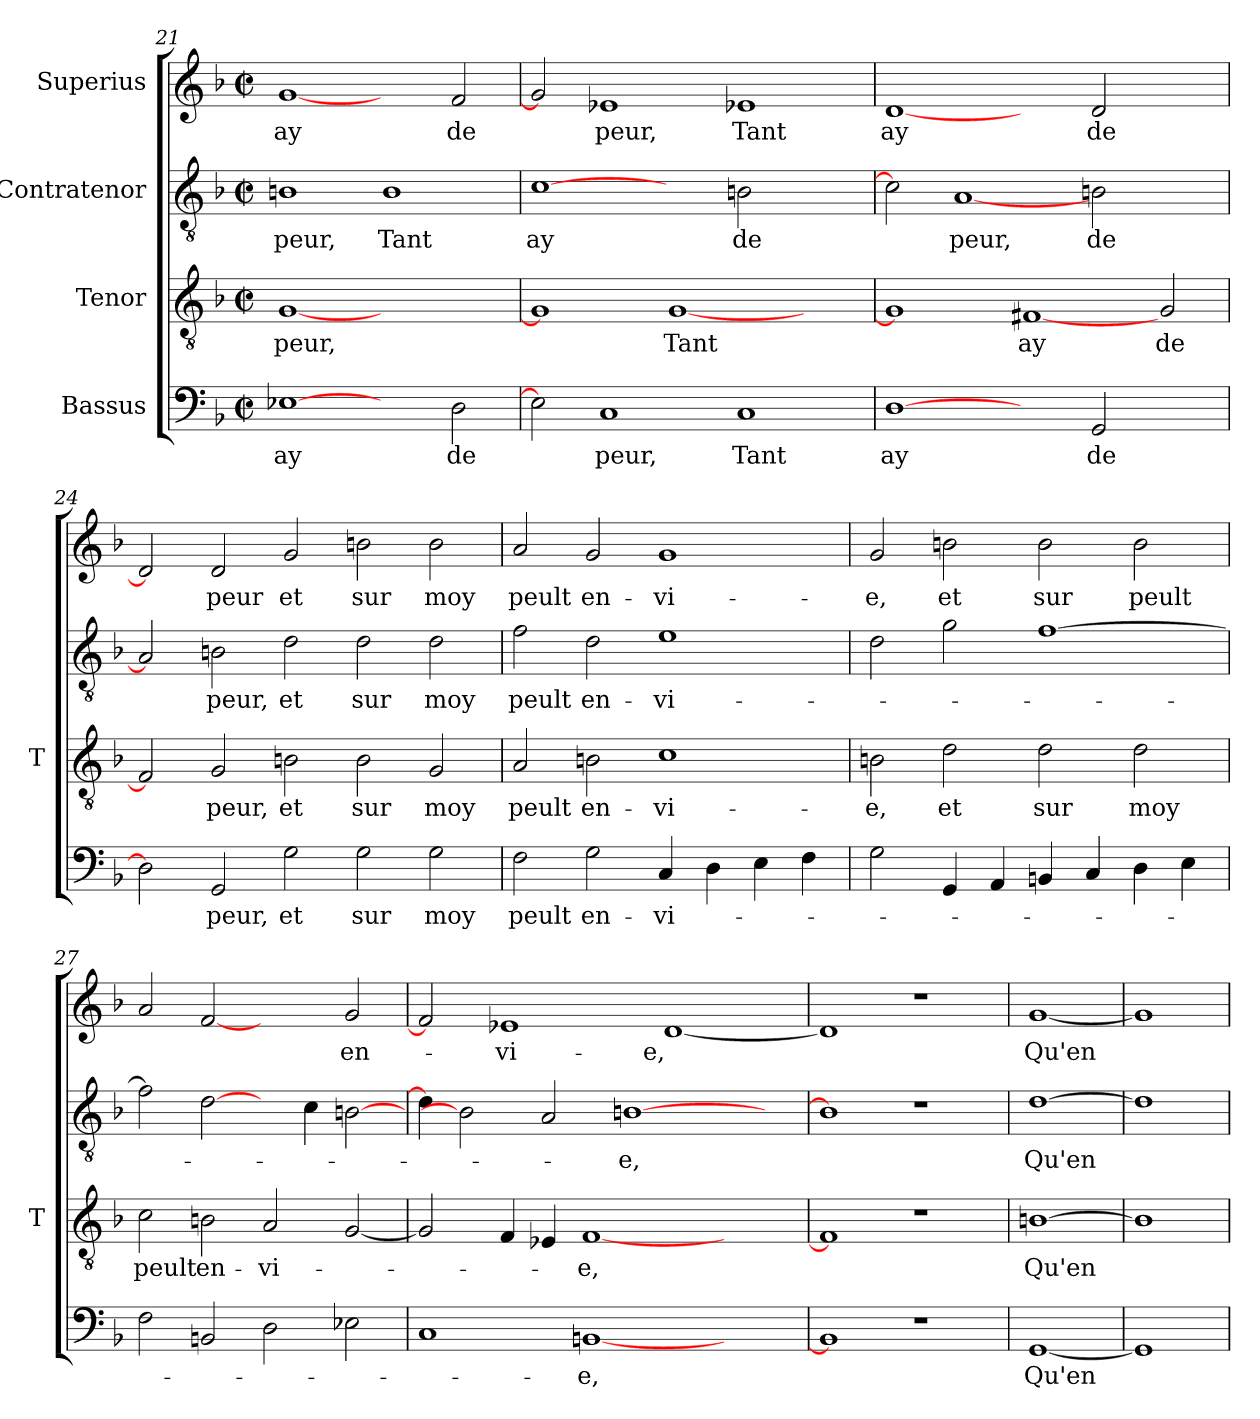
**kern	**text	**kern	**text	**kern	**text	**kern	**text
*part4	*part4	*part3	*part3	*part2	*part2	*part1	*part1
*staff4	*staff4	*staff3	*staff3	*staff2	*staff2	*staff1	*staff1
*I"Bassus	*	*I"Tenor	*	*I"Contratenor	*	*I"Superius	*
*	*	*I'T	*	*	*	*	*
*clefF4	*	*clefGv2	*	*clefGv2	*	*clefG2	*
*k[b-]	*	*k[b-]	*	*k[b-]	*	*k[b-]	*
*F:	*	*F:	*	*F:	*	*F:	*
*M2/2	*	*M2/2	*	*M2/2	*	*M2/2	*
*met(c|)	*	*met(c|)	*	*met(c|)	*	*met(c|)	*
=21	=21	=21	=21	=21	=21	=21	=21
[1E-X	-ay	[1G	-peur,	1Bn	-peur,	[1g	-ay
2ryy	.	1ryy	.	1B	-Tant	2ryy	.
2D	-de	.	.	.	.	2f	-de
=22	=22	=22	=22	=22	=22	=22	=22
2E-]	.	1G]	.	[1c	-ay	2g]	.
1C	-peur,	.	.	.	.	1e-X	-peur,
.	.	[1G	-Tant	2ryy	.	.	.
1C	-Tant	.	.	2Bn	-de	1e-X	-Tant
.	.	2ryy	.	2ryy	.	.	.
=23	=23	=23	=23	=23	=23	=23	=23
[1D	-ay	1G]	.	2c]	.	[1d	-ay
.	.	.	.	[1A	-peur,	.	.
2ryy	.	[1F#X	-ay	.	.	2ryy	.
2GG	-de	.	.	2Bn	-de	2d	-de
2ryy	.	2G	-de	2ryy	.	2ryy	.
=24	=24	=24	=24	=24	=24	=24	=24
2D]	.	2F#]	.	2A]	.	2d]	.
2GG	-peur,	2G	-peur,	2Bn	-peur,	2d	-peur
2G	-et	2B	-et	2d	-et	2g	-et
2G	-sur	2B	-sur	2d	-sur	2b	-sur
2G	-moy	2G	-moy	2d	-moy	2b	-moy
!!LO:LB:g=z
=25	=25	=25	=25	=25	=25	=25	=25
2F	-peult	2A	-peult	2f	-peult	2a	-peult
2G	en-	2B	en-	2d	en-	2g	en-
4C	vi-	1c	vi-	1e	vi-	1g	vi-
4D	.	.	.	.	.	.	.
4E	.	.	.	.	.	.	.
4F	.	.	.	.	.	.	.
=26	=26	=26	=26	=26	=26	=26	=26
2G	.	2B	-e,	2d	.	2g	-e,
4GG	.	2d	-et	2g	.	2b	-et
4AA	.	.	.	.	.	.	.
4BB	.	2d	-sur	[1f	.	2b	-sur
4C	.	.	.	.	.	.	.
4D	.	2d	-moy	.	.	2b	-peult
4E	.	.	.	.	.	.	.
=27	=27	=27	=27	=27	=27	=27	=27
2F	.	2c	-peult	2f]	.	2a	.
2BB	.	2B	en-	[2d	.	[2f	.
2D	.	2A	vi-	4ryy	.	2ryy	.
.	.	.	.	4c	.	.	.
2E-X	.	[2G	.	[2Bn	.	2g	en-
=28	=28	=28	=28	=28	=28	=28	=28
1C	.	2G]	.	4d]	.	2f]	.
.	.	.	.	2B]	.	.	.
.	.	4F	.	.	.	1e-X	vi-
.	.	4E-X	.	2A	.	.	.
[1BB	-e,	[1F	-e,	.	.	.	.
.	.	.	.	[1Bn	-e,	.	.
.	.	.	.	.	.	[1d	-e,
2ryy	.	2ryy	.	.	.	.	.
.	.	.	.	4ryy	.	.	.
=29	=29	=29	=29	=29	=29	=29	=29
1BB]	.	1F]	.	1B]	.	1d]	.
1r	.	1r	.	1r	.	1r	.
!!LO:PB:g=z
=30	=30	=30	=30	=30	=30	=30	=30
[1GG	-Qu'en	[1B	-Qu'en	[1d	-Qu'en	[1g	-Qu'en
=31	=31	=31	=31	=31	=31	=31	=31
1GG]	.	1B]	.	1d]	.	1g]	.
=	=	=	=	=	=	=	=
*-	*-	*-	*-	*-	*-	*-	*-
